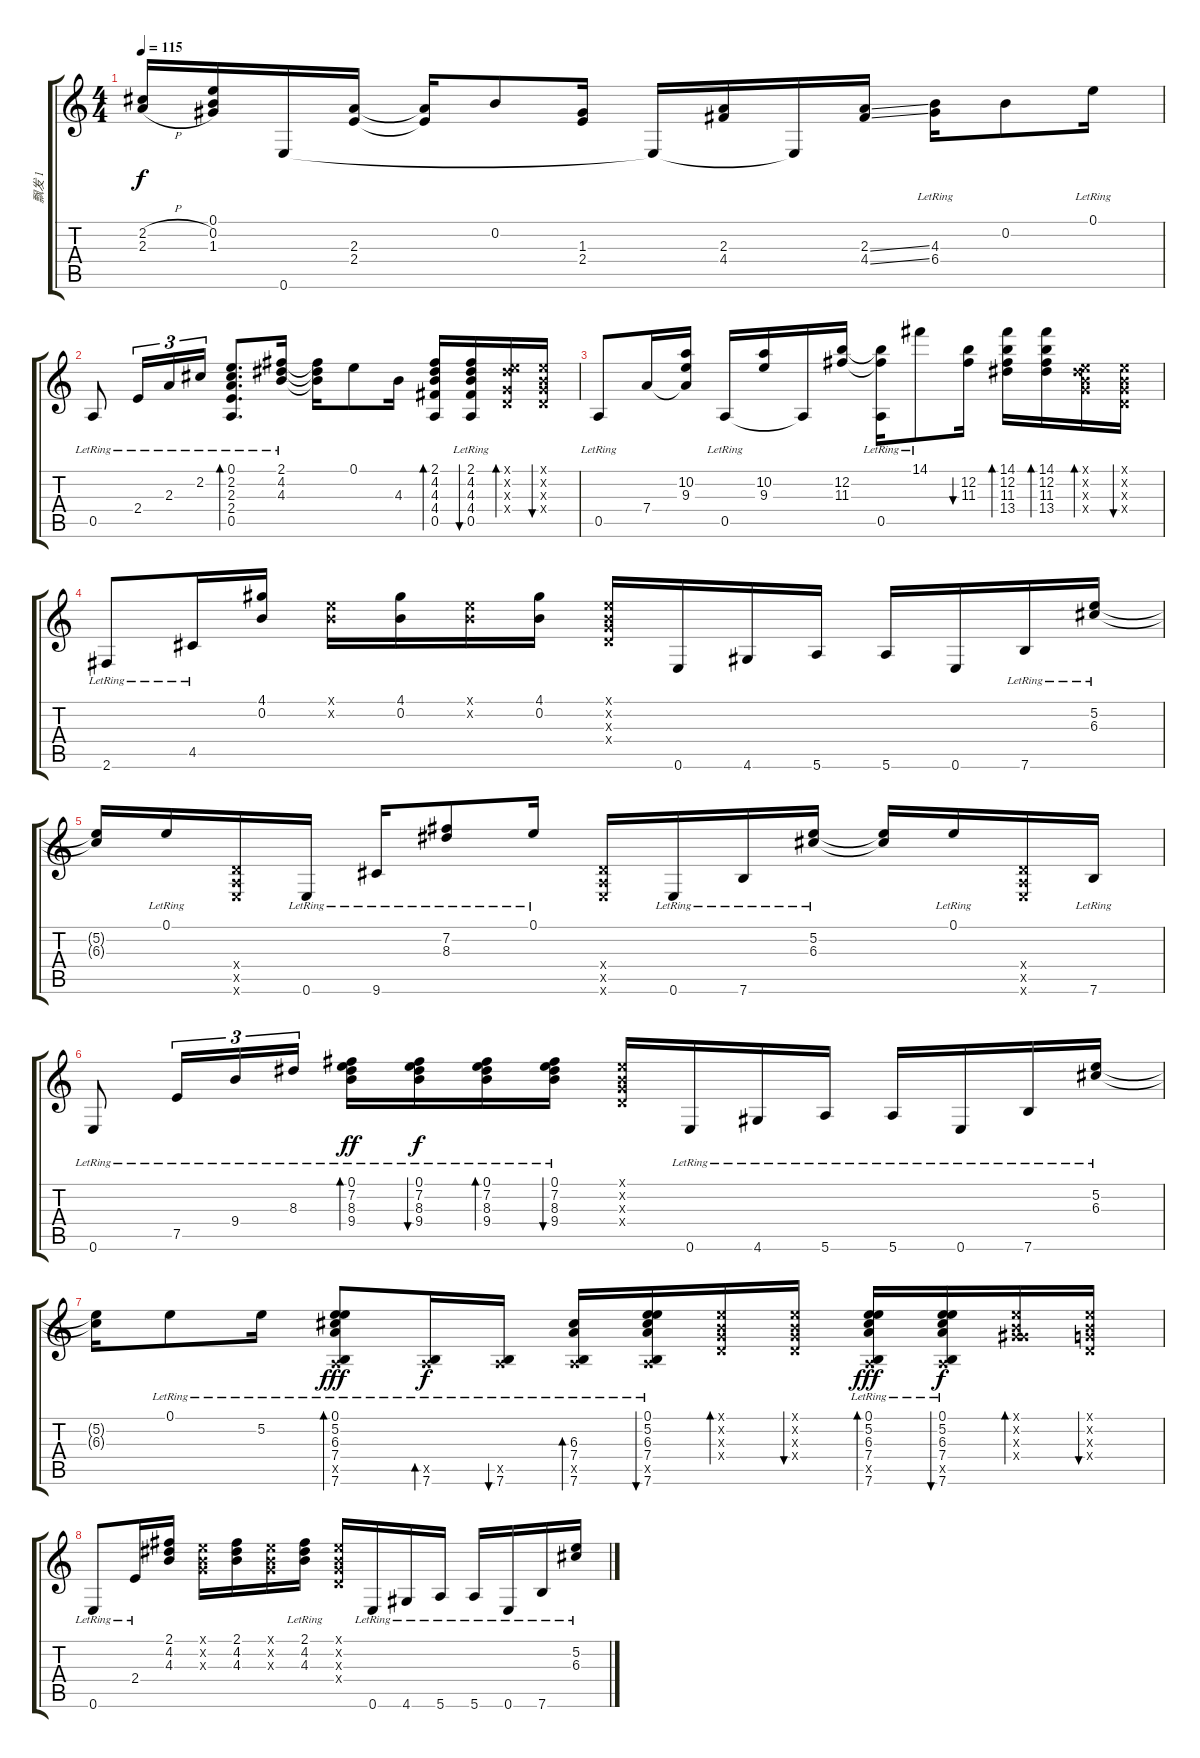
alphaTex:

\track ("飘发 1" "飘发 1") {instrument acousticguitarnylon}
\staff {score tabs}
\tuning (E4 B3 G3 D3 A2 E2) {hide}
\ts (4 4)
\tempo 115
\clef g2
\ks c
(2.2{h} 2.3{h}).16{dy f} (0.1{t} 0.2 1.3).16 0.6.16 (2.3 2.4).16 (2.3{t} 2.4{t}).16 0.2.8 (1.3 2.4).16 0.6{t}.16 (2.3 4.4).16 0.6{t}.16 (2.3{ss} 4.4{ss}).16 (4.3{lr} 6.4{lr}).16 0.2.8 0.1{lr}.16 |
0.5{lr}.8 2.4{lr}.16{tu (3 2)} 2.3{lr}.16{tu (3 2)} 2.2{lr}.16{tu (3 2)} (0.1{lr} 2.2{lr} 2.3{lr} 2.4{lr} 0.5{lr}).8{d bd 30} (2.1{lr} 4.2{lr} 4.3{lr}).16 (2.1{t} 4.2{t} 4.3{t}).16 0.1.8 4.3.16 (2.1 4.2 4.3 4.4 0.5).16{bd 30} (2.1 4.2 4.3 4.4 0.5{lr}).16{bu 30} (0.1{x} 4.2{x} 0.3{x} 0.4{x}).16{bd 30} (0.1{x} 0.2{x} 0.3{x} 0.4{x}).16{bu 30} |
0.5{lr}.8 7.4.16 (10.2 9.3 7.4{t}).16 0.5{lr}.16 (10.2 9.3).16 0.5{t}.16 (12.2 11.3).16 (12.2{t} 11.3{t} 0.5{lr}).16 14.1{lr}.8 (12.2 11.3).16{bu 30} (14.1 12.2 11.3 13.4).16{bd 30} (14.1 12.2 11.3 13.4).16{bd 30} (0.1{x} 0.2{x} 0.3{x} 13.4{x}).16{bd 30} (0.1{x} 0.2{x} 0.3{x} 0.4{x}).16{bu 30} |
2.6{lr}.8 4.5{lr}.16 (4.1 0.2).16 (0.1{x} 0.2{x}).16 (4.1 0.2).16 (0.1{x} 0.2{x}).16 (4.1 0.2).16 (0.1{x} 0.2{x} 0.3{x} 0.4{x}).16 0.6.16 4.6.16 5.6.16 5.6.16 0.6.16 7.6{lr}.16 (5.2{lr} 6.3{lr}).16 |
(5.2{t} 6.3{t}).16 0.1{lr}.16 (0.4{x} 0.5{x} 0.6{x}).16 0.6{lr}.16 9.6{lr}.16 (7.2{lr} 8.3{lr}).8 0.1{lr}.16 (0.4{x} 0.5{x} 0.6{x}).16 0.6{lr}.16 7.6{lr}.16 (5.2{lr} 6.3{lr}).16 (5.2{t} 6.3{t}).16 0.1{lr}.16 (0.4{x} 0.5{x} 0.6{x}).16 7.6{lr}.16 |
0.6{lr}.8 7.5{lr}.16{tu (3 2)} 9.4{lr}.16{tu (3 2)} 8.3{lr}.16{tu (3 2)} (0.1{lr} 7.2{lr} 8.3{lr} 9.4{lr}).16{bd 30 dy ff} (0.1{lr} 7.2{lr} 8.3{lr} 9.4{lr}).16{bu 30 dy f} (0.1{lr} 7.2{lr} 8.3{lr} 9.4{lr}).16{bd 30} (0.1{lr} 7.2{lr} 8.3{lr} 9.4{lr}).16{bu 30} (0.1{x} 0.2{x} 0.3{x} 0.4{x}).16 0.6{lr}.16 4.6{lr}.16 5.6{lr}.16 5.6{lr}.16 0.6{lr}.16 7.6{lr}.16 (5.2{lr} 6.3{lr}).16 |
(5.2{t} 6.3{t}).16 0.1{lr}.8 5.2{lr}.16 (0.1{lr} 5.2{lr} 6.3{lr} 7.4{lr} 0.5{x} 7.6{lr}).8{bd 30 dy fff} (0.5{x} 7.6{lr}).16{bd 30 dy f} (0.5{x} 7.6{lr}).16{bu 30} (6.3{lr} 7.4{lr} 0.5{x} 7.6{lr}).16{bd 30} (0.1 5.2{lr} 6.3{lr} 7.4{lr} 0.5{x} 7.6{lr}).16{bu 30} (0.1{x} 0.2{x} 0.3{x} 0.4{x}).16{bd 30} (0.1{x} 0.2{x} 0.3{x} 0.4{x}).16{bu 30} (0.1{lr} 5.2{lr} 6.3{lr} 7.4{lr} 0.5{x} 7.6{lr}).16{bd 30 dy fff} (0.1{lr} 5.2{lr} 6.3{lr} 7.4{lr} 0.5{x} 7.6{lr}).16{bu 30 dy f} (0.1{x} 0.2{x} 0.3{x} 6.4{x}).16{bd 30} (0.1{x} 0.2{x} 0.3{x} 0.4{x}).16{bu 30} |
0.6{lr}.8 2.4{lr}.16 (2.1 4.2 4.3).16 (0.1{x} 0.2{x} 0.3{x}).16 (2.1 4.2 4.3).16 (0.1{x} 0.2{x} 0.3{x}).16 (2.1{lr} 4.2{lr} 4.3{lr}).16 (0.1{x} 0.2{x} 0.3{x} 0.4{x}).16 0.6{lr}.16 4.6{lr}.16 5.6{lr}.16 5.6{lr}.16 0.6{lr}.16 7.6{lr}.16 (5.2{lr} 6.3{lr}).16
